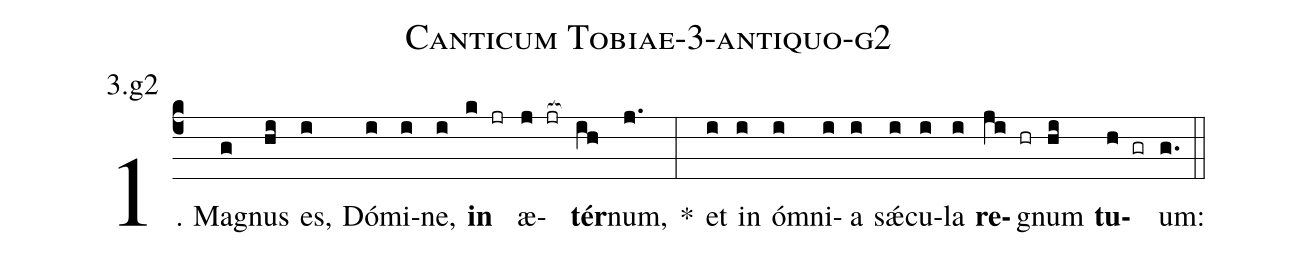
name: Canticum Tobiae-3-antiquo-g2;
annotation: 3.g2;
%%
(c4)1. Ma(g)gnus(hi) es,(i) Dó(i)mi(i)ne,(i) <b>in</b>(k jr) æ(j jr[ocb:1{])<b>tér</b>(ih[ocb:0}])num,(j.) *(:) et(i) in(i) óm(i)ni(i)a(i) sǽ(i)cu(i)la(i) <b>re</b>(ji hr)gnum(hi) <b>tu</b>(h gr)um:(g.) (::)
